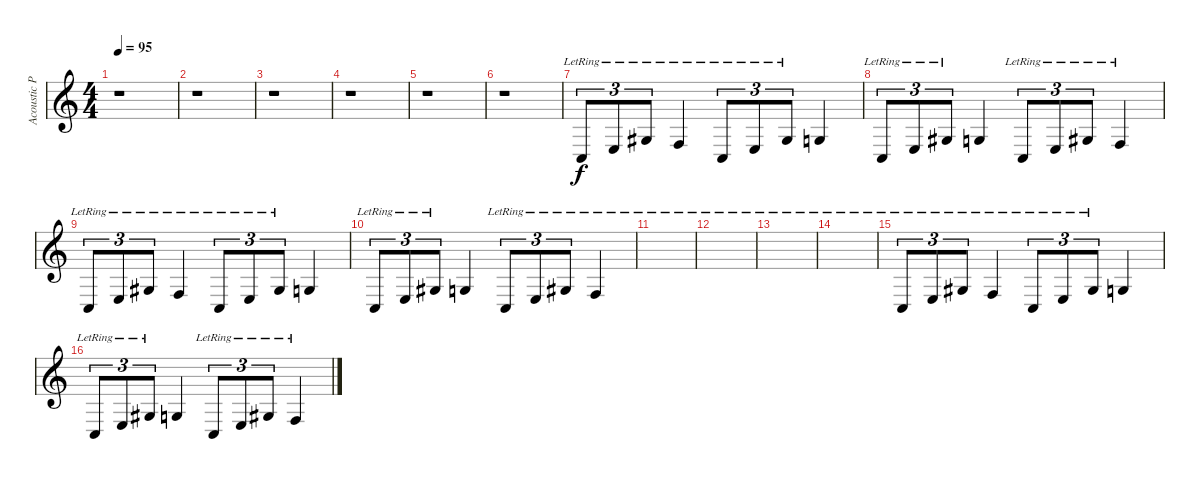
\track ("Acoustic Piano" "Acoustic P") {instrument acousticgrandpiano}
\staff {score}
\tuning (E4 B3 G3 D3 A2 E2 B1) {hide}
\ts (4 4)
\tempo 95
\clef g2
\ks c
r.1{dy mf} |
r.1 |
r.1 |
r.1 |
r.1 |
r.1 |
3.5{lr}.8{tu (3 2) dy f} 2.4{lr}.8{tu (3 2)} 1.3{lr}.8{tu (3 2)} 3.4{lr}.4 3.5{lr}.8{tu (3 2)} 2.4{lr}.8{tu (3 2)} 1.3{lr}.8{tu (3 2)} 0.3.4 |
3.5{lr}.8{tu (3 2)} 2.4{lr}.8{tu (3 2)} 1.3{lr}.8{tu (3 2)} 0.3.4 3.5{lr}.8{tu (3 2)} 2.4{lr}.8{tu (3 2)} 1.3{lr}.8{tu (3 2)} 3.4{lr}.4 |
3.5{lr}.8{tu (3 2)} 2.4{lr}.8{tu (3 2)} 1.3{lr}.8{tu (3 2)} 3.4{lr}.4 3.5{lr}.8{tu (3 2)} 2.4{lr}.8{tu (3 2)} 1.3{lr}.8{tu (3 2)} 0.3.4 |
3.5{lr}.8{tu (3 2)} 2.4{lr}.8{tu (3 2)} 1.3{lr}.8{tu (3 2)} 0.3.4 3.5{lr}.8{tu (3 2)} 2.4{lr}.8{tu (3 2)} 1.3{lr}.8{tu (3 2)} 3.4{lr}.4 |
|
|
|
|
3.5{lr}.8{tu (3 2)} 2.4{lr}.8{tu (3 2)} 1.3{lr}.8{tu (3 2)} 3.4{lr}.4 3.5{lr}.8{tu (3 2)} 2.4{lr}.8{tu (3 2)} 1.3{lr}.8{tu (3 2)} 0.3.4 |
3.5{lr}.8{tu (3 2)} 2.4{lr}.8{tu (3 2)} 1.3{lr}.8{tu (3 2)} 0.3.4 3.5{lr}.8{tu (3 2)} 2.4{lr}.8{tu (3 2)} 1.3{lr}.8{tu (3 2)} 3.4{lr}.4
